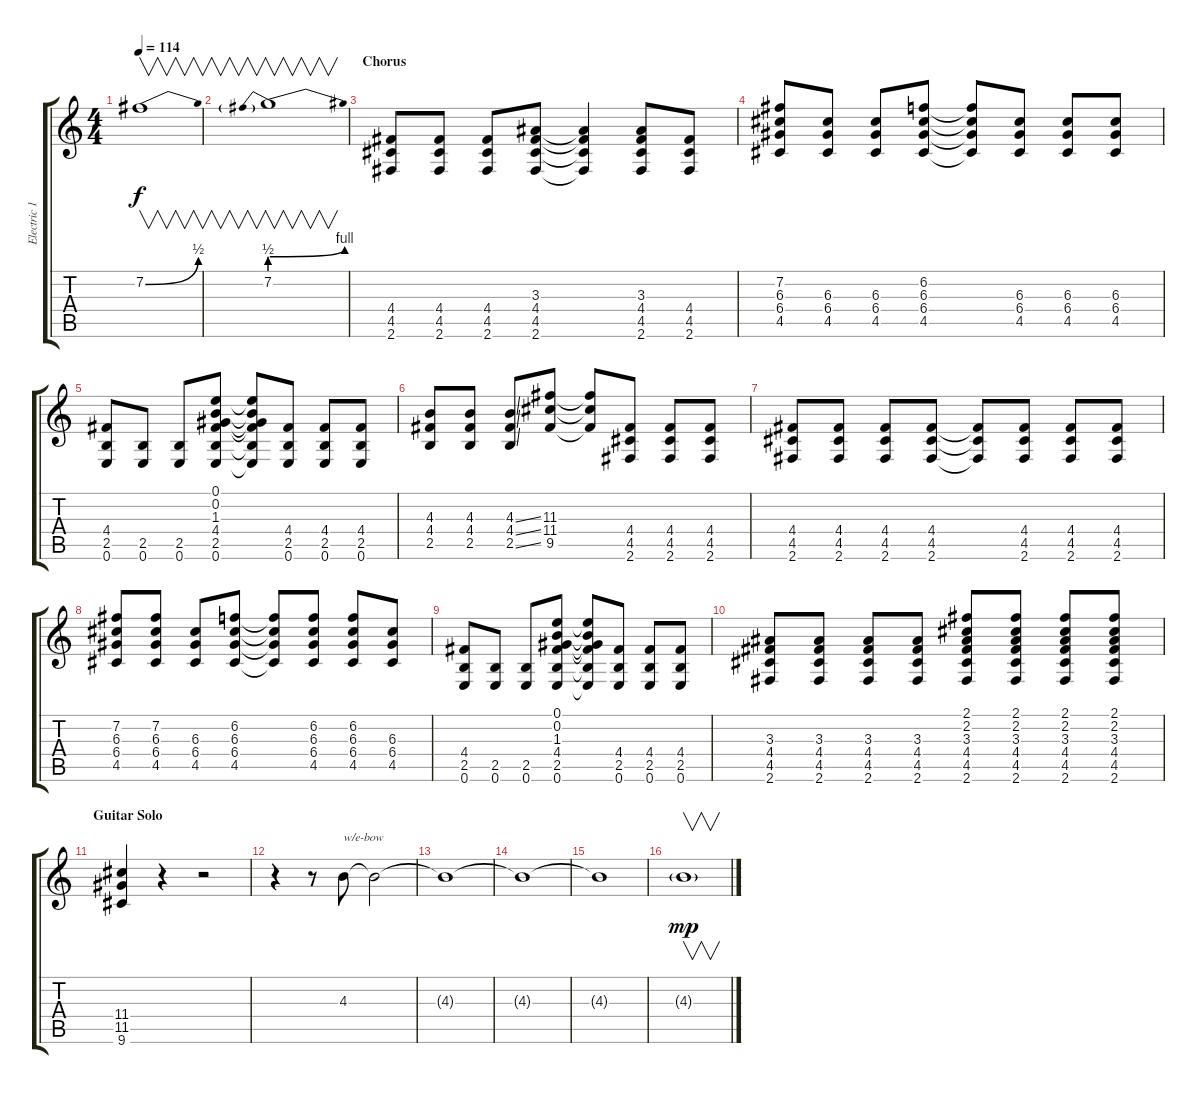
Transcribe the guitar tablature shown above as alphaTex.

\track ("Electric 1" "Electric 1") {instrument distortionguitar}
\staff {score tabs}
\tuning (E4 B3 G3 D3 A2 E2) {hide}
\ts (4 4)
\tempo 114
\clef g2
\ks c
7.2{be (bend 0 0 60 2)}.1{v dy f} |
7.2{be (prebendbend 0 2 60 4)}.1{v} |
\section ("" "Chorus")
(4.4 4.5 2.6).8 (4.4 4.5 2.6).8 (4.4 4.5 2.6).8 (3.3 4.4 4.5 2.6).8 (3.3{t} 4.4{t} 4.5{t} 2.6{t}).4 (3.3 4.4 4.5 2.6).8 (4.4 4.5 2.6).8 |
(7.2 6.3 6.4 4.5).8 (6.3 6.4 4.5).8 (6.3 6.4 4.5).8 (6.2 6.3 6.4 4.5).8 (6.2{t} 6.3{t} 6.4{t} 4.5{t}).8 (6.3 6.4 4.5).8 (6.3 6.4 4.5).8 (6.3 6.4 4.5).8 |
(4.4 2.5 0.6).8 (2.5 0.6).8 (2.5 0.6).8 (0.1 0.2 1.3 4.4 2.5 0.6).8 (0.1{t} 0.2{t} 1.3{t} 4.4{t} 2.5{t} 0.6{t}).8 (4.4 2.5 0.6).8 (4.4 2.5 0.6).8 (4.4 2.5 0.6).8 |
(4.3 4.4 2.5).8 (4.3 4.4 2.5).8 (4.3{ss} 4.4{ss} 2.5{ss}).8 (11.3 11.4 9.5).8 (11.3{t} 11.4{t} 9.5{t}).8 (4.4 4.5 2.6).8 (4.4 4.5 2.6).8 (4.4 4.5 2.6).8 |
(4.4 4.5 2.6).8 (4.4 4.5 2.6).8 (4.4 4.5 2.6).8 (4.4 4.5 2.6).8 (4.4{t} 4.5{t} 2.6{t}).8 (4.4 4.5 2.6).8 (4.4 4.5 2.6).8 (4.4 4.5 2.6).8 |
(7.2 6.3 6.4 4.5).8 (7.2 6.3 6.4 4.5).8 (6.3 6.4 4.5).8 (6.2 6.3 6.4 4.5).8 (6.2{t} 6.3{t} 6.4{t} 4.5{t}).8 (6.2 6.3 6.4 4.5).8 (6.2 6.3 6.4 4.5).8 (6.3 6.4 4.5).8 |
(4.4 2.5 0.6).8 (2.5 0.6).8 (2.5 0.6).8 (0.1 0.2 1.3 4.4 2.5 0.6).8 (0.1{t} 0.2{t} 1.3{t} 4.4{t} 2.5{t} 0.6{t}).8 (4.4 2.5 0.6).8 (4.4 2.5 0.6).8 (4.4 2.5 0.6).8 |
(3.3 4.4 4.5 2.6).8 (3.3 4.4 4.5 2.6).8 (3.3 4.4 4.5 2.6).8 (3.3 4.4 4.5 2.6).8 (2.1 2.2 3.3 4.4 4.5 2.6).8 (2.1 2.2 3.3 4.4 4.5 2.6).8 (2.1 2.2 3.3 4.4 4.5 2.6).8 (2.1 2.2 3.3 4.4 4.5 2.6).8 |
\section ("" "Guitar Solo")
(11.4 11.5 9.6).4 r.4 r.2 |
r.4 r.8 4.3.8{txt "w/e-bow"} 4.3{t}.2 |
4.3{t}.1 |
4.3{t}.1 |
4.3{t}.1 |
4.3{g}.1{v dy mp}
